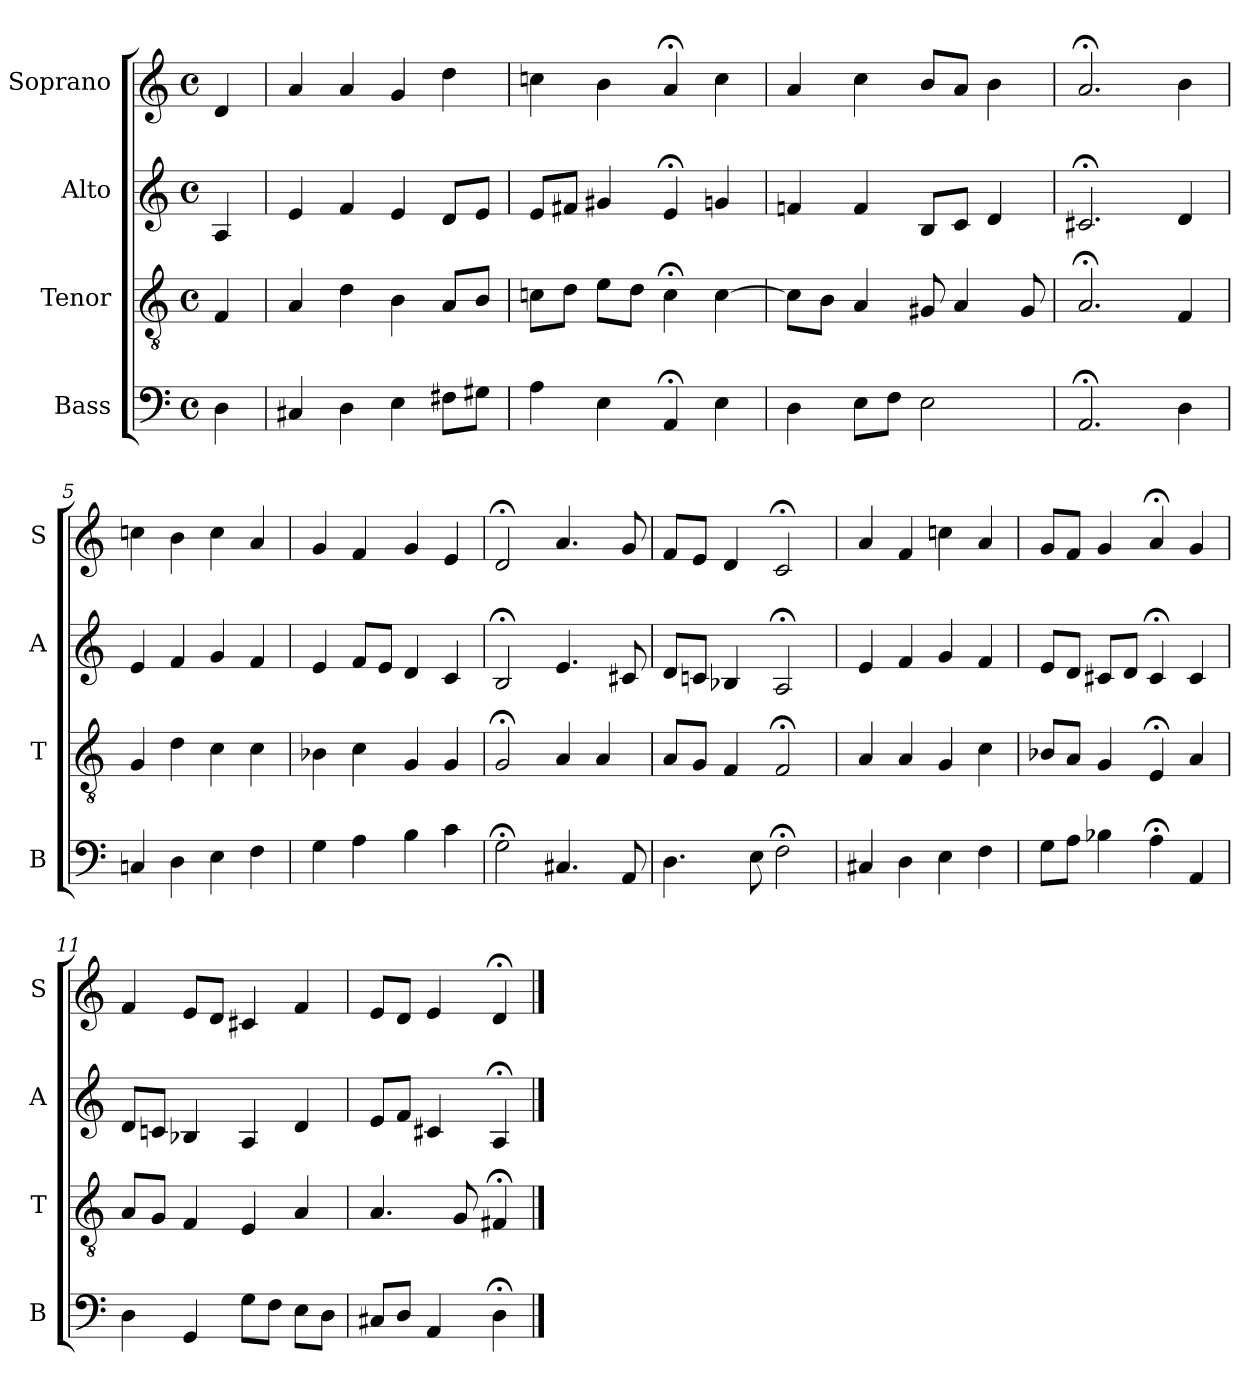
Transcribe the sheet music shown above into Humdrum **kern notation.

**kern	**kern	**kern	**kern
*part4	*part3	*part2	*part1
*staff4	*staff3	*staff2	*staff1
*I"Bass	*I"Tenor	*I"Alto	*I"Soprano
*I'B	*I'T	*I'A	*I'S
*clefF4	*clefGv2	*clefG2	*clefG2
*k[]	*k[]	*k[]	*k[]
*D:dor	*D:dor	*D:dor	*D:dor
*M4/4	*M4/4	*M4/4	*M4/4
*met(c)	*met(c)	*met(c)	*met(c)
*MM100	*MM100	*MM100	*MM100
=	=	=	=
4D	4F	4A	4d
=1	=1	=1	=1
4C#X	4A	4e	4a
4D	4d	4f	4a
4E	4B	4e	4g
8F#XL	8AL	8dL	4dd
8G#XJ	8BJ	8eJ	.
=2	=2	=2	=2
4A	8cnL	8eL	4ccn
.	8dJ	8f#XJ	.
4E	8eL	4g#X	4b
.	8dJ	.	.
4AA;<	4c;<	4e;<	4a;<
4E	[4c	4gn	4cc
=3	=3	=3	=3
4D	8cL]	4fn	4a
.	8BJ	.	.
8EL	4A	4f	4cc
8FJ	.	.	.
2E	8G#X	8BL	8bL
.	4A	8cJ	8aJ
.	.	4d	4b
.	8G#	.	.
=4	=4	=4	=4
2.AA;<	2.A;<	2.c#X;<	2.a;<
4D	4F	4d	4b
=5	=5	=5	=5
4Cn	4G	4e	4ccn
4D	4d	4f	4b
4E	4c	4g	4cc
4F	4c	4f	4a
=6	=6	=6	=6
4G	4B-X	4e	4g
4A	4c	8fL	4f
.	.	8eJ	.
4B	4G	4d	4g
4c	4G	4c	4e
=7	=7	=7	=7
2G;<	2G;<	2B;<	2d;<
4.C#X	4A	4.e	4.a
.	4A	.	.
8AA	.	8c#X	8g
=8	=8	=8	=8
4.D	8AL	8dL	8fL
.	8GJ	8cnJ	8eJ
.	4F	4B-X	4d
8E	.	.	.
2F;<	2F;<	2A;<	2c;<
=9	=9	=9	=9
4C#X	4A	4e	4a
4D	4A	4f	4f
4E	4G	4g	4ccn
4F	4c	4f	4a
=10	=10	=10	=10
8GL	8B-XL	8eL	8gL
8AiJ	8AiJ	8diJ	8fiJ
4B-X	4G	8c#XL	4g
.	.	8dJ	.
4A;<	4E;<	4c#;<	4a;<
4AA	4A	4c#	4g
=11	=11	=11	=11
4D	8AL	8dL	4f
.	8GJ	8cnJ	.
4GG	4F	4B-X	8eL
.	.	.	8dJ
8GL	4E	4A	4c#X
8FJ	.	.	.
8EL	4A	4d	4f
8DJ	.	.	.
=12	=12	=12	=12
8C#XL	4.A	8eL	8eL
8DJ	.	8fJ	8dJ
4AA	.	4c#X	4e
.	8G	.	.
4D;<	4F#X;<	4A;<	4d;<
==	==	==	==
*-	*-	*-	*-
